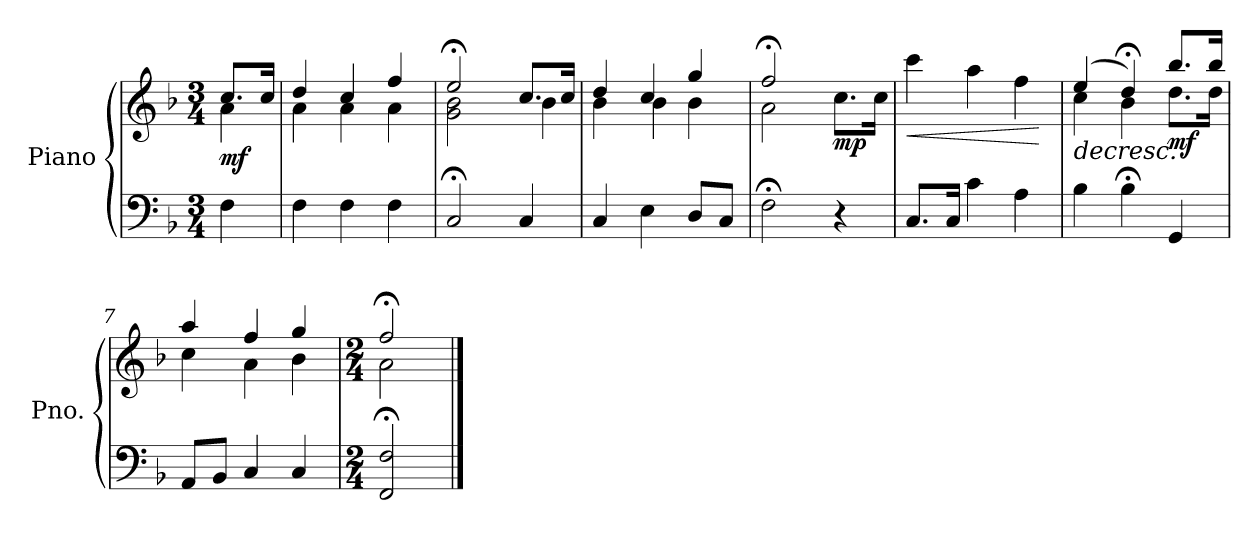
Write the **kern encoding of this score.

**kern	**kern	**dynam
*part1	*part1	*part1
*staff2	*staff1	*staff1/2
*I"Piano	*	*
*I'Pno.	*	*
*clefF4	*clefG2	*
*k[b-]	*k[b-]	*
*M3/4	*M3/4	*
=	=	=
*	*^	*
!	!	!	!LO:DY:b
4F<\	8.cc/L	4a<\	mf
.	16cc/Jk	.	.
=1	=1	=1	=1
4F\	4dd/	4a\	.
4F\	4cc/	4a\	.
4F\	4ff/	4a\	.
=2	=2	=2	=2
2C;</	2ee;</	2g\<< 2b-\<<	.
4C/	8.cc/L	4b-<\	.
.	16cc/Jk	.	.
=3	=3	=3	=3
4C/	4dd/	4b-\	.
4E<\	4cc/	4b-\	.
8D</L	4gg/	4b-\	.
8C</J	.	.	.
=4	=4	=4	=4
2F;\	2ff;</	2a<\	.
!	!	!	!LO:DY:b
4r	8.cc\L	4ryy	mp
.	16cc\Jk	.	.
*	*v	*v	*
!!LO:LB:g=z
=5	=5	=5
!	!	!LO:HP:b
8.C</L	4ccc\	<
16C/Jk	.	.
4c<\	4aa\	.
4A<\	4ff\	.
.	.	[
=6	=6	=6
!	!	!LO:HP:b
*	*^	*
4B-<\	(>4ee/	4cc<\	>
4B-;\	4dd;</)	4b-<\	.
!	!	!	!LO:DY:b
4GG</	8.bb-/L	8.dd<\L	mf
.	16bb-/Jk	16dd\Jk	.
*	*v	*v	*
.	.	]
=7	=7	=7
*	*^	*
8AA</L	4aa/	4cc<\	.
8BB-</J	.	.	.
4C</	4ff/	4a<\	.
4C/	4gg/	4b-<\	.
=8	=8	=8	=8
*M2/4	*M2/4	*	*
2FF/;<< 2F/;<<	2ff;</	2a<\	.
*	*v	*v	*
==	==	==
*-	*-	*-
